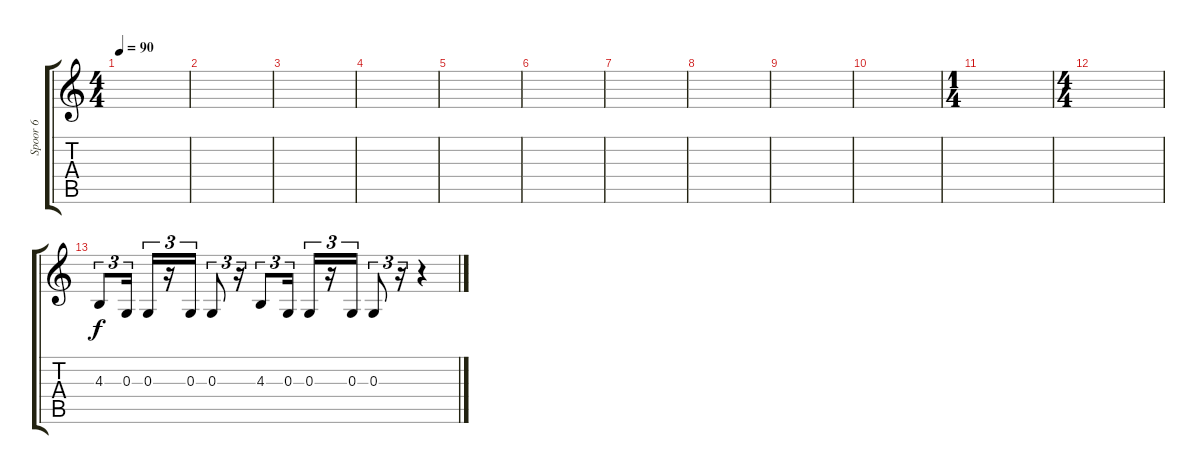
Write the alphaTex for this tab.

\track ("Spoor 6" "Spoor 6") {instrument synthvoice}
\staff {score tabs}
\tuning (E4 B3 G3 D3 A2 E2) {hide}
\ts (4 4)
\tempo 90
\clef g2
\ks c
|
|
|
|
|
|
|
|
|
|
\ts (1 4)
|
\ts (4 4)
|
4.3.8{tu (3 2)} 0.3.16{tu (3 2) dy f} 0.3.16{tu (3 2)} r.16{tu (3 2)} 0.3.16{tu (3 2)} 0.3.8{tu (3 2)} r.16{tu (3 2)} 4.3.8{tu (3 2)} 0.3.16{tu (3 2)} 0.3.16{tu (3 2)} r.16{tu (3 2)} 0.3.16{tu (3 2)} 0.3.8{tu (3 2)} r.16{tu (3 2)} r.4
